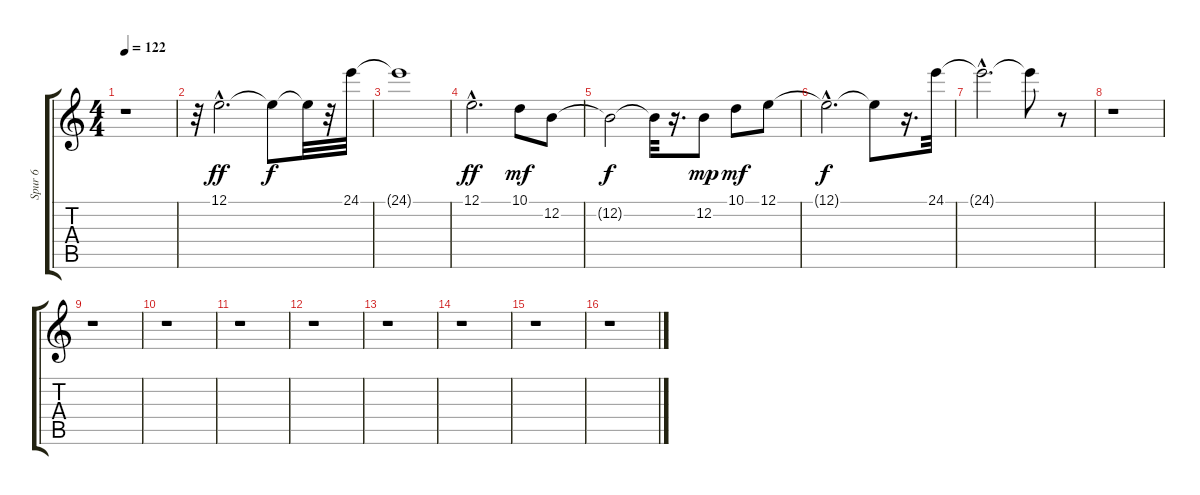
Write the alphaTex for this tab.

\track ("Spur 6" "Spur 6") {instrument lead1square}
\staff {score tabs}
\tuning (E4 B3 G3 D3 A2 E2) {hide}
\ts (4 4)
\tempo 122
\clef g2
\ks c
r.1{dy f} |
r.32 12.1{hac}.2{d dy ff} 12.1{t}.8{dy f} 12.1{t}.32 r.32 24.1.32 |
24.1{t}.1 |
12.1{hac}.2{d dy ff} 10.1.8{dy mf} 12.2.8 |
12.2{t}.2{dy f} 12.2{t}.32 r.16{d} 12.2.8{dy mp} 10.1.8{dy mf} 12.1.8 |
12.1{hac t}.2{d dy f} 12.1{t}.8 r.16{d} 24.1.32 |
24.1{hac t}.2{d} 24.1{t}.8 r.8 |
r.1 |
r.1 |
r.1 |
r.1 |
r.1 |
r.1 |
r.1 |
r.1 |
r.1
